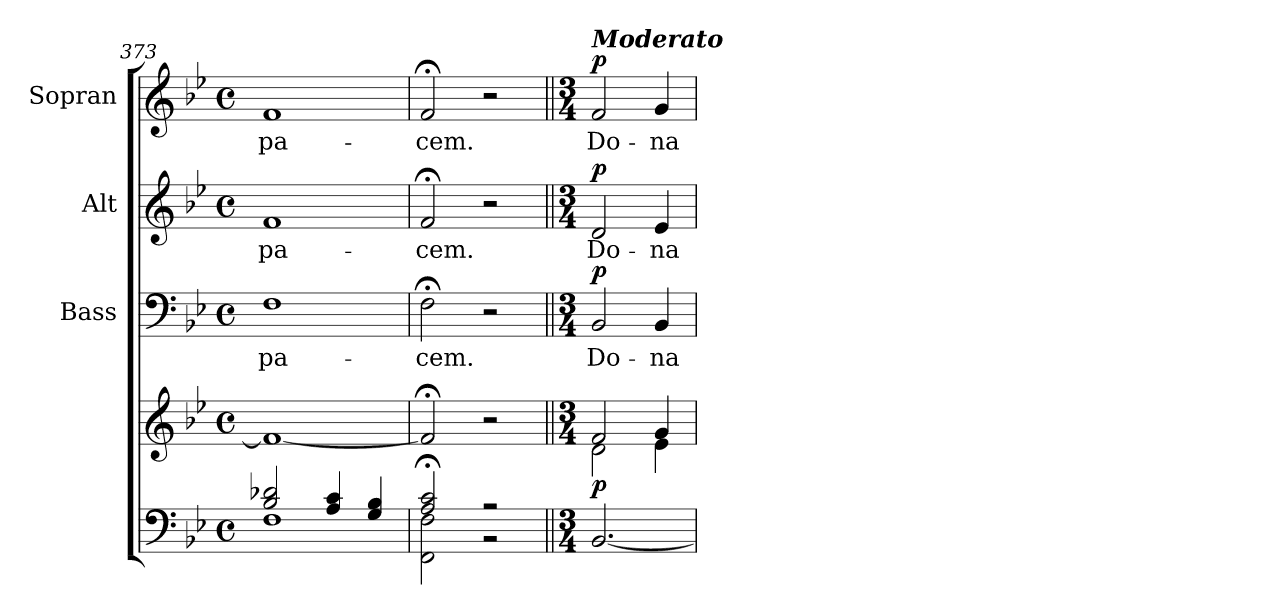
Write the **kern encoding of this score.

**kern	**kern	**dynam	**kern	**text	**dynam	**kern	**text	**dynam	**kern	**text	**dynam
*part4	*part4	*part4	*part3	*part3	*part3	*part2	*part2	*part2	*part1	*part1	*part1
*staff5	*staff4	*staff4/5	*staff3	*staff3	*staff3	*staff2	*staff2	*staff2	*staff1	*staff1	*staff1
*	*	*	*I"Bass	*	*	*I"Alt	*	*	*I"Sopran	*	*
*	*	*	*I'B.	*	*	*I'A.	*	*	*I'S.	*	*
!!LO:PB:g=z
*clefF4	*clefG2	*	*clefF4	*	*	*clefG2	*	*	*clefG2	*	*
*k[b-e-]	*k[b-e-]	*	*k[b-e-]	*	*	*k[b-e-]	*	*	*k[b-e-]	*	*
*B-:	*B-:	*	*B-:	*	*	*B-:	*	*	*B-:	*	*
*M4/4	*M4/4	*	*M4/4	*	*	*M4/4	*	*	*M4/4	*	*
*met(c)	*met(c)	*	*met(c)	*	*	*met(c)	*	*	*met(c)	*	*
=373	=373	=373	=373	=373	=373	=373	=373	=373	=373	=373	=373
*^	*	*	*	*	*	*	*	*	*	*	*
!	!	!	!	!	!LO:LY:b	!	!	!LO:LY:b	!	!	!LO:LY:b	!
2B-/ 2d-X/	1F	1f_	.	1F	pa-	.	1f	pa-	.	1f	pa-	.
4A/ 4c/	.	.	.	.	.	.	.	.	.	.	.	.
4G/ 4B-/	.	.	.	.	.	.	.	.	.	.	.	.
=374	=374	=374	=374	=374	=374	=374	=374	=374	=374	=374	=374	=374
!	!	!	!	!	!LO:LY:b	!	!	!LO:LY:b	!	!	!LO:LY:b	!
2A/; 2c/;	2FF\ 2F\	2f;</]	.	2F;<\	-cem.	.	2f;</	-cem.	.	2f;</	-cem.	.
2r	2r	2r	.	2r	.	.	2r	.	.	2r	.	.
*v	*v	*	*	*	*	*	*	*	*	*	*	*
=375||	=375||	=375||	=375||	=375||	=375||	=375||	=375||	=375||	=375||	=375||	=375||
*M3/4	*M3/4	*	*M3/4	*	*	*M3/4	*	*	*M3/4	*	*
*^	*^	*	*	*	*	*	*	*	*	*	*
!	!	!	!	!	!	!	!	!	!	!	!LO:TX:a:Bi:t=Moderato	!	!
!	!	!	!	!LO:DY:b	!	!LO:LY:b	!LO:DY:a	!	!LO:LY:b	!LO:DY:a	!	!LO:LY:b	!LO:DY:b
*v	*v	*	*	*	*	*	*	*	*	*	*	*	*
[2.BB-/	2f/	2d\	p	2BB-/	Do-	p	2d/	Do-	p	2f/	Do-	p
!	!	!	!	!	!LO:LY:b	!	!	!LO:LY:b	!	!	!LO:LY:b	!
.	4g/	4e-\	.	4BB-/	-na	.	4e-/	-na	.	4g/	-na	.
*	*v	*v	*	*	*	*	*	*	*	*	*	*
=	=	=	=	=	=	=	=	=	=	=	=
*-	*-	*-	*-	*-	*-	*-	*-	*-	*-	*-	*-
